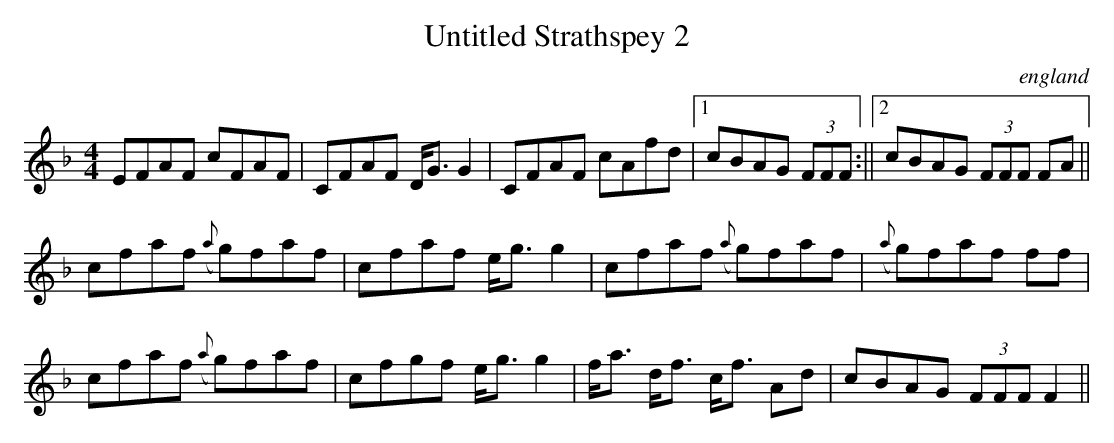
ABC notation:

X:1
T:Untitled Strathspey 2
O:england
M:4/4
L:1/8
K:F
EFAF cFAF|CFAF D<G G2|CFAF cAfd|1cBAG (3FFF +F2A2+:||2cBAG (3FFF FA||
cfaf ({a}g)faf|cfaf e<g g2|cfaf ({a}g)faf|({a}g)faf (3ff+fA+ +A2f2+|
cfaf ({a}g)faf|cfgf e<g g2|f<a d<f c<f Ad|cBAG (3FFF F2||
